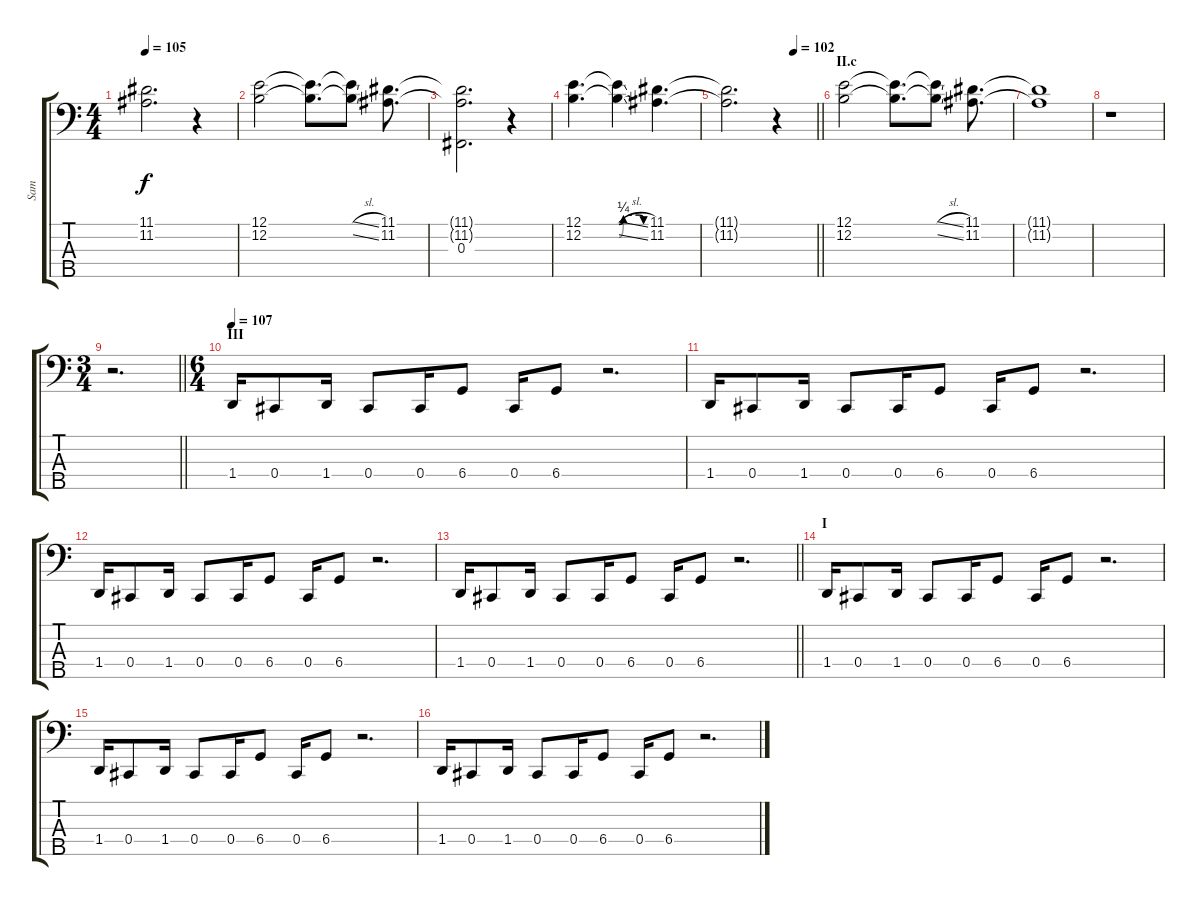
\track ("Sam" "Sam") {instrument electricbassfinger}
\staff {score tabs}
\tuning (E2 B1 Gb1 Db1 B0) {hide}
\ts (4 4)
\tempo 105
\clef f4
\ks c
(11.1{t} 11.2{t}).2{d dy f} r.4 |
(12.1 12.2).2 (12.1{t} 12.2{t}).8{d} (12.1{sl t} 12.2{sl t}).8 (11.1 11.2).8{d} |
(11.1{t} 11.2{t} 0.3).2{d} r.4 |
(12.1 12.2).4{d} (12.1{be (custom 0 0 10 1 45 1 55 0 60 0) sl t} 12.2{be (custom 0 0 10 1 45 1 55 0 60 0) sl t}).4 (11.1 11.2).4{d} |
\tempo (102 0.75)
\barLineRight lightlight
(11.1{t} 11.2{t}).2{d} r.4 |
\section ("" "II.c")
(12.1 12.2).2 (12.1{t} 12.2{t}).8{d} (12.1{sl t} 12.2{sl t}).8 (11.1 11.2).8{d} |
(11.1{t} 11.2{t}).1 |
r.1 |
\ts (3 4)
\barLineRight lightlight
r.2{d} |
\ts (6 4)
\section ("" "III")
\tempo 107
1.4.16 0.4.8 1.4.16 0.4.8 0.4.16 6.4.8 0.4.16 6.4.8 r.2{d} |
1.4.16 0.4.8 1.4.16 0.4.8 0.4.16 6.4.8 0.4.16 6.4.8 r.2{d} |
1.4.16 0.4.8 1.4.16 0.4.8 0.4.16 6.4.8 0.4.16 6.4.8 r.2{d} |
\barLineRight lightlight
1.4.16 0.4.8 1.4.16 0.4.8 0.4.16 6.4.8 0.4.16 6.4.8 r.2{d} |
\section ("" "I")
1.4.16 0.4.8 1.4.16 0.4.8 0.4.16 6.4.8 0.4.16 6.4.8 r.2{d} |
1.4.16 0.4.8 1.4.16 0.4.8 0.4.16 6.4.8 0.4.16 6.4.8 r.2{d} |
1.4.16 0.4.8 1.4.16 0.4.8 0.4.16 6.4.8 0.4.16 6.4.8 r.2{d}
